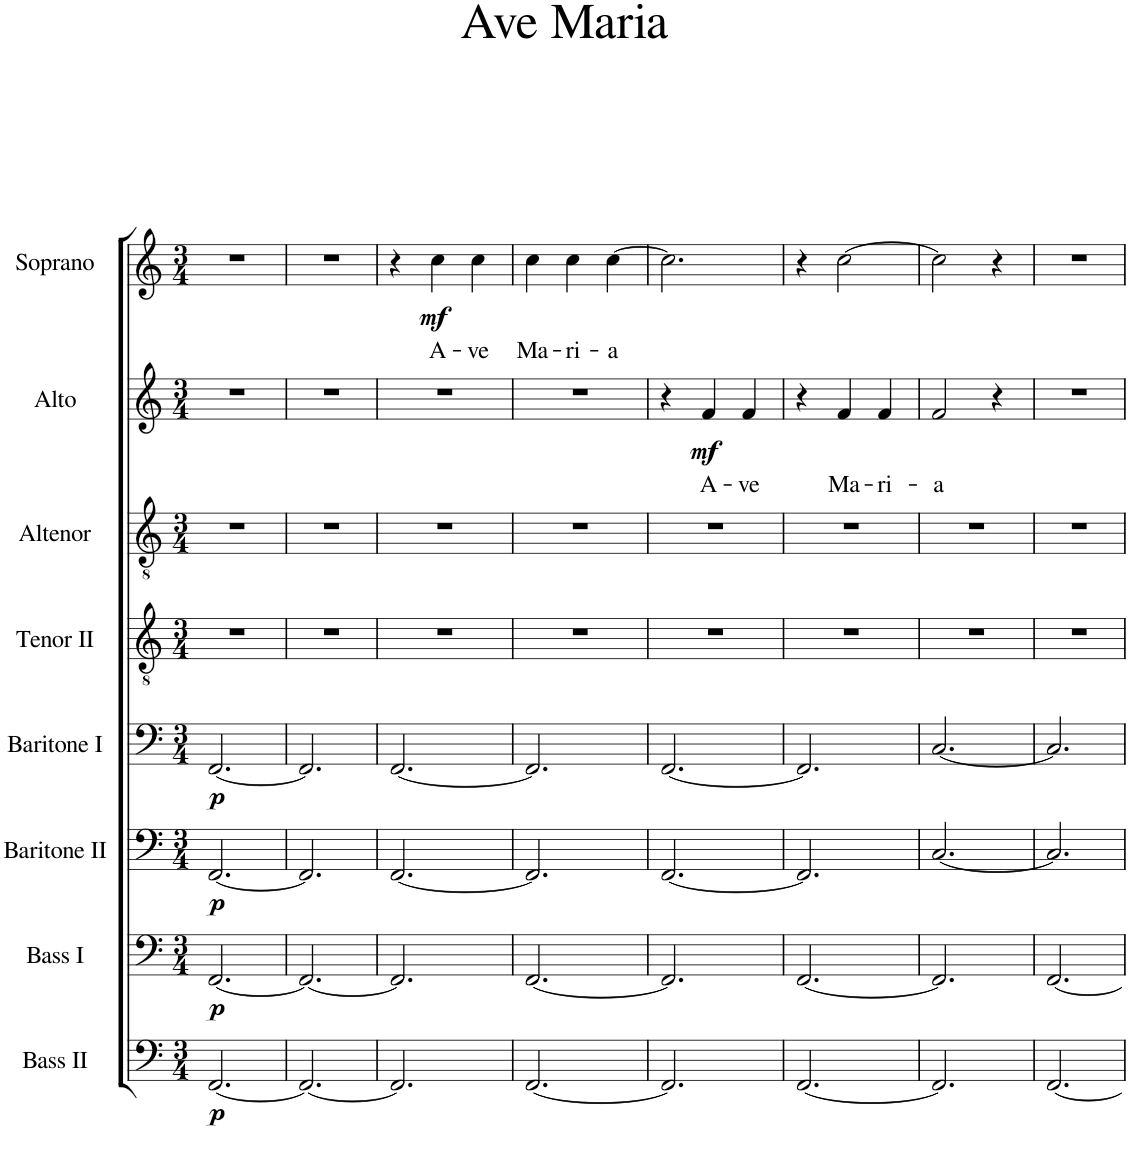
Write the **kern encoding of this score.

**kern	**dynam	**kern	**dynam	**kern	**dynam	**kern	**dynam	**kern	**kern	**kern	**text	**dynam	**kern	**text	**dynam
*part8	*part8	*part7	*part7	*part6	*part6	*part5	*part5	*part4	*part3	*part2	*part2	*part2	*part1	*part1	*part1
*staff8	*staff8	*staff7	*staff7	*staff6	*staff6	*staff5	*staff5	*staff4	*staff3	*staff2	*staff2	*staff2	*staff1	*staff1	*staff1
*I"Bass II	*	*I"Bass I	*	*I"Baritone II	*	*I"Baritone I	*	*I"Tenor II	*I"Altenor	*I"Alto	*	*	*I"Soprano	*	*
*I'B.II	*	*I'B.I	*	*I'Br.II	*	*I'Br.I	*	*I'T.II	*I'A/T	*I'A.	*	*	*I'S.	*	*
*clefF4	*	*clefF4	*	*clefF4	*	*clefF4	*	*clefGv2	*clefGv2	*clefG2	*	*	*clefG2	*	*
*	*	*	*	*	*	*	*	*	*Trd1c2	*	*	*	*	*	*
*k[]	*	*k[]	*	*k[]	*	*k[]	*	*k[]	*k[]	*k[]	*	*	*k[]	*	*
*M3/4	*	*M3/4	*	*M3/4	*	*M3/4	*	*M3/4	*M3/4	*M3/4	*	*	*M3/4	*	*
=1	=1	=1	=1	=1	=1	=1	=1	=1	=1	=1	=1	=1	=1	=1	=1
!	!LO:DY:b	!	!LO:DY:b	!	!LO:DY:b	!	!LO:DY:b	!	!	!	!	!	!	!	!
[2.FF/	p	[2.FF/	p	[2.FF/	p	[2.FF/	p	2.r	2.r	2.r	.	.	2.r	.	.
=2	=2	=2	=2	=2	=2	=2	=2	=2	=2	=2	=2	=2	=2	=2	=2
2.FF/_	.	2.FF/_	.	2.FF/]	.	2.FF/]	.	2.r	2.r	2.r	.	.	2.r	.	.
=3	=3	=3	=3	=3	=3	=3	=3	=3	=3	=3	=3	=3	=3	=3	=3
2.FF/]	.	2.FF/]	.	[2.FF/	.	[2.FF/	.	2.r	2.r	2.r	.	.	4r	.	.
!	!	!	!	!	!	!	!	!	!	!	!	!	!	!LO:LY:b	!LO:DY:b
.	.	.	.	.	.	.	.	.	.	.	.	.	4cc\	A-	mf
!	!	!	!	!	!	!	!	!	!	!	!	!	!	!LO:LY:b	!
.	.	.	.	.	.	.	.	.	.	.	.	.	4cc\	-ve	.
=4	=4	=4	=4	=4	=4	=4	=4	=4	=4	=4	=4	=4	=4	=4	=4
!	!	!	!	!	!	!	!	!	!	!	!	!	!	!LO:LY:b	!
[2.FF/	.	[2.FF/	.	2.FF/]	.	2.FF/]	.	2.r	2.r	2.r	.	.	4cc\	Ma-	.
!	!	!	!	!	!	!	!	!	!	!	!	!	!	!LO:LY:b	!
.	.	.	.	.	.	.	.	.	.	.	.	.	4cc\	-ri-	.
!	!	!	!	!	!	!	!	!	!	!	!	!	!	!LO:LY:b	!
.	.	.	.	.	.	.	.	.	.	.	.	.	[4cc\	-a	.
=5	=5	=5	=5	=5	=5	=5	=5	=5	=5	=5	=5	=5	=5	=5	=5
2.FF/]	.	2.FF/]	.	[2.FF/	.	[2.FF/	.	2.r	2.r	4r	.	.	2.cc\]	.	.
!	!	!	!	!	!	!	!	!	!	!	!LO:LY:b	!LO:DY:b	!	!	!
.	.	.	.	.	.	.	.	.	.	4f/	A-	mf	.	.	.
!	!	!	!	!	!	!	!	!	!	!	!LO:LY:b	!	!	!	!
.	.	.	.	.	.	.	.	.	.	4f/	-ve	.	.	.	.
=6	=6	=6	=6	=6	=6	=6	=6	=6	=6	=6	=6	=6	=6	=6	=6
[2.FF/	.	[2.FF/	.	2.FF/]	.	2.FF/]	.	2.r	2.r	4r	.	.	4r	.	.
!	!	!	!	!	!	!	!	!	!	!	!LO:LY:b	!	!	!	!
.	.	.	.	.	.	.	.	.	.	4f/	Ma-	.	[2cc\	.	.
!	!	!	!	!	!	!	!	!	!	!	!LO:LY:b	!	!	!	!
.	.	.	.	.	.	.	.	.	.	4f/	-ri-	.	.	.	.
=7	=7	=7	=7	=7	=7	=7	=7	=7	=7	=7	=7	=7	=7	=7	=7
!	!	!	!	!	!	!	!	!	!	!	!LO:LY:b	!	!	!	!
2.FF/]	.	2.FF/]	.	[2.C/	.	[2.C/	.	2.r	2.r	2f/	-a	.	2cc\]	.	.
.	.	.	.	.	.	.	.	.	.	4r	.	.	4r	.	.
=8	=8	=8	=8	=8	=8	=8	=8	=8	=8	=8	=8	=8	=8	=8	=8
[2.FF/	.	[2.FF/	.	2.C/]	.	2.C/]	.	2.r	2.r	2.r	.	.	2.r	.	.
=	=	=	=	=	=	=	=	=	=	=	=	=	=	=	=
*-	*-	*-	*-	*-	*-	*-	*-	*-	*-	*-	*-	*-	*-	*-	*-
